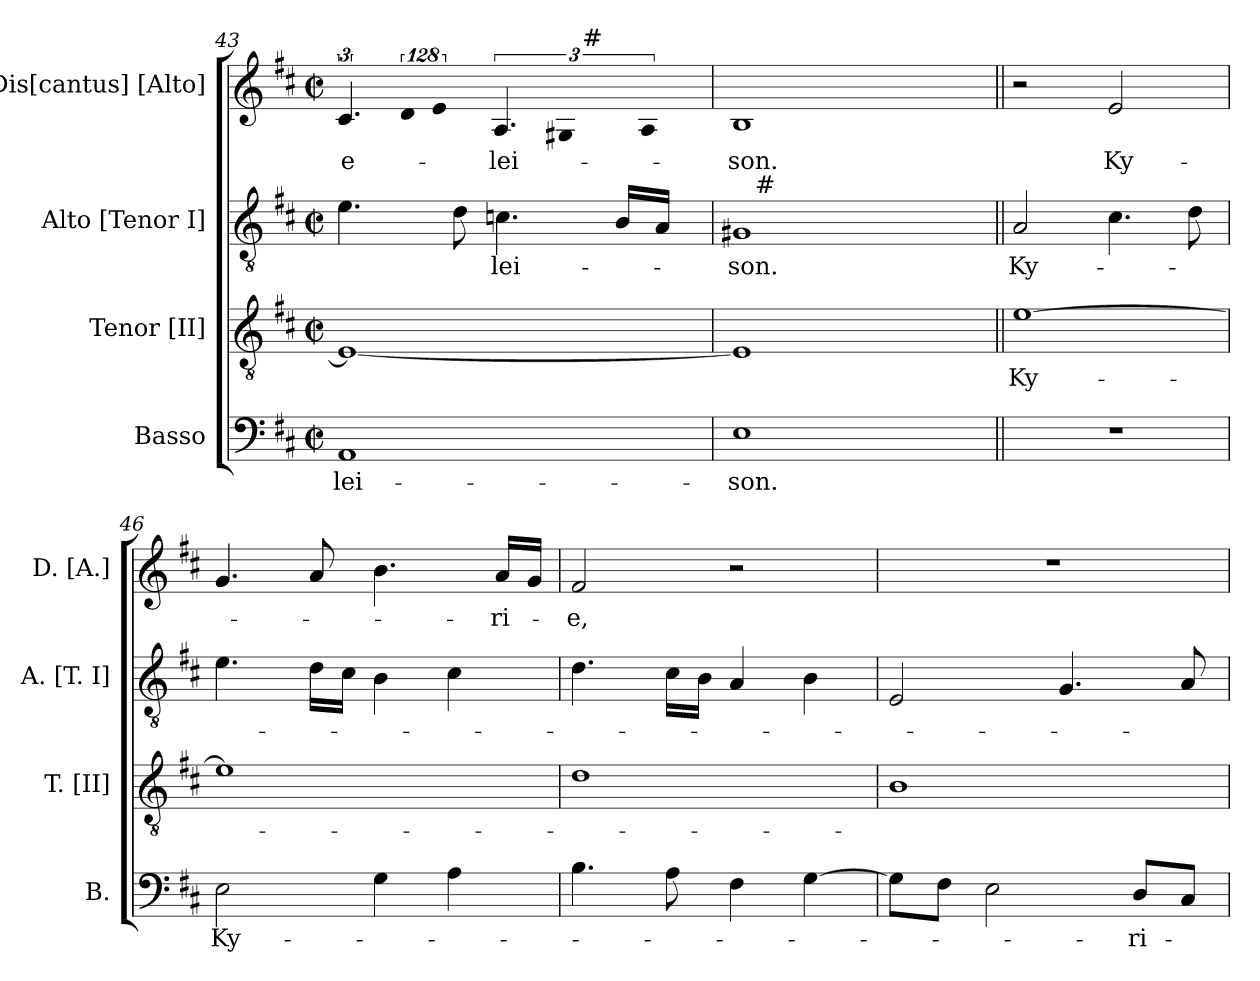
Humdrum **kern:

**kern	**text	**kern	**text	**kern	**text	**kern	**text
*part4	*part4	*part3	*part3	*part2	*part2	*part1	*part1
*staff4	*staff4	*staff3	*staff3	*staff2	*staff2	*staff1	*staff1
*I"Basso	*	*I"Tenor [II]	*	*I"Alto [Tenor I]	*	*I"Dis[cantus] [Alto]	*
*I'B.	*	*I'T. [II]	*	*I'A. [T. I]	*	*I'D. [A.]	*
*clefF4	*	*clefGv2	*	*clefGv2	*	*clefG2	*
*	*	*ITrd7c12	*	*ITrd7c12	*	*	*
*k[f#c#]	*	*k[f#c#]	*	*k[f#c#]	*	*k[f#c#]	*
*D:	*	*D:	*	*D:	*	*D:	*
*M2/2	*	*M2/2	*	*M2/2	*	*M2/2	*
*met(c|)	*	*met(c|)	*	*met(c|)	*	*met(c|)	*
=43	=43	=43	=43	=43	=43	=43	=43
!	!LO:LY:b:color=#000000	!	!	!	!	!	!
!	!	!	!	!	!	!	!LO:LY:b:color=#000000
*	*	*	*	*	*	*^	*
1AAi	-lei-	1EEi_<	.	4.Ei\	.	6.c#i/	2ryy	e-
!	!	!	!	!	!	!LO:N:vis=8	!	!
.	.	.	.	.	.	1024%85di/	.	.
!	!	!	!	!	!	!LO:N:vis=4	!	!
.	.	.	.	.	.	1024%171ei/	.	.
.	.	.	.	8Di\	.	.	.	.
!	!	!	!	!	!LO:LY:b:color=#000000	!	!	!
!	!	!	!	!	!	!	!	!LO:LY:b:color=#000000
.	.	.	.	4.Cni\	-lei-	6.Ai/	4ryy	-lei-
!	!	!	!	!	!	!LO:N:vis=8	!	!
.	.	.	.	.	.	1024%85G#i/	32ryy	.
.	.	.	.	.	.	.	256ryy	.
!	!	!	!	!	!	!	!LO:TX:a:t=#	!
.	.	.	.	.	.	.	8ryy	.
!	!	!	!	!	!	!LO:N:vis=4	!	!
.	.	.	.	.	.	1024%171Ai/	.	.
.	.	.	.	16BBi/LL	.	.	.	.
.	.	.	.	.	.	.	16ryy	.
.	.	.	.	16AAi/JJ	.	.	.	.
.	.	.	.	.	.	.	64..ryy	.
*	*	*	*	*	*	*v	*v	*
=44	=44	=44	=44	=44	=44	=44	=44
*	*	*	*	*	*	*^	*
!	!LO:LY:b:color=#000000	!	!	!	!	!	!	!
*	*	*	*	*	*	*v	*v	*
*	*	*	*	*	*	*^	*
!	!	!	!	!	!LO:LY:b:color=#000000	!	!	!
*	*	*	*	*	*	*v	*v	*
*	*	*	*	*	*	*^	*
!	!	!	!	!	!	!	!	!LO:LY:b:color=#000000
*	*	*	*	*^	*	*v	*v	*
1Ei	-son.	1EEi]	.	1GG#i	32ryy	-son.	1Bi	-son.
.	.	.	.	.	256ryy	.	.	.
!	!	!	!	!	!LO:TX:a:t=#	!	!	!
.	.	.	.	.	2ryy	.	.	.
.	.	.	.	.	4ryy	.	.	.
.	.	.	.	.	8ryy	.	.	.
.	.	.	.	.	16ryy	.	.	.
.	.	.	.	.	64..ryy	.	.	.
*	*	*	*	*v	*v	*	*	*
!!LO:LB:g=z
=45||	=45||	=45||	=45||	=45||	=45||	=45||	=45||
*	*	*	*	*^	*	*	*
!	!	!	!LO:LY:b:color=#000000	!	!	!	!	!
*	*	*	*	*v	*v	*	*	*
*	*	*	*	*^	*	*	*
!	!	!	!	!	!	!LO:LY:b:color=#000000	!	!
*	*	*	*	*v	*v	*	*	*
1r	.	[>1Ei	Ky-	2AAi/	Ky-	2r	.
!	!	!	!	!	!	!	!LO:LY:b:color=#000000
.	.	.	.	4.C#i\	.	2ei/	Ky-
.	.	.	.	8Di\	.	.	.
=46	=46	=46	=46	=46	=46	=46	=46
!	!LO:LY:b:color=#000000	!	!	!	!	!	!
2Ei\	Ky-	1Ei]	.	4.Ei\	.	4.gi/	.
.	.	.	.	16Di\LL	.	8ai/	.
.	.	.	.	16C#i\JJ	.	.	.
4Gi\	.	.	.	4BBi\	.	4.bi\	.
4Ai\	.	.	.	4C#i\	.	.	.
!	!	!	!	!	!	!	!LO:LY:b:color=#000000
.	.	.	.	.	.	16ai/LL	-ri-
.	.	.	.	.	.	16gi/JJ	.
=47	=47	=47	=47	=47	=47	=47	=47
!	!	!	!	!	!	!	!LO:LY:b:color=#000000
4.Bi\	.	1Di	.	4.Di\	.	2f#i/	-e,
8Ai\	.	.	.	16C#i\LL	.	.	.
.	.	.	.	16BBi\JJ	.	.	.
4F#i\	.	.	.	4AAi/	.	2r	.
[>4Gi\	.	.	.	4BBi\	.	.	.
=48	=48	=48	=48	=48	=48	=48	=48
8Gi\L]	.	1BBi	.	2EEi/	.	1r	.
8F#i\J	.	.	.	.	.	.	.
2Ei\	.	.	.	.	.	.	.
.	.	.	.	4.GGi/	.	.	.
!	!LO:LY:b:color=#000000	!	!	!	!	!	!
8Di/L	-ri-	.	.	.	.	.	.
8C#i/J	.	.	.	8AAi/	.	.	.
=	=	=	=	=	=	=	=
*-	*-	*-	*-	*-	*-	*-	*-
